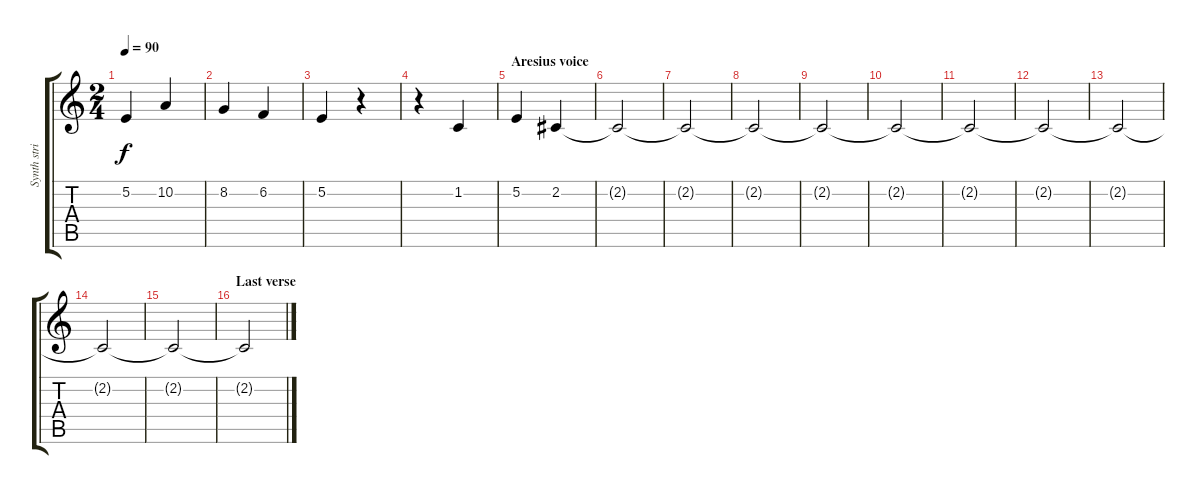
\track ("Synth string" "Synth stri") {instrument synthstrings1}
\staff {score tabs}
\tuning (E4 B3 G3 D3 A2 E2) {hide}
\ts (2 4)
\tempo 90
\clef g2
\ks c
5.2.4{dy f} 10.2.4 |
8.2.4 6.2.4 |
5.2.4 r.4 |
r.4 1.2.4 |
\section ("" "Aresius voice")
5.2.4 2.2.4 |
2.2{t}.2 |
2.2{t}.2 |
2.2{t}.2 |
2.2{t}.2 |
2.2{t}.2 |
2.2{t}.2 |
2.2{t}.2 |
2.2{t}.2 |
2.2{t}.2 |
2.2{t}.2 |
\section ("" "Last verse")
2.2{t}.2
